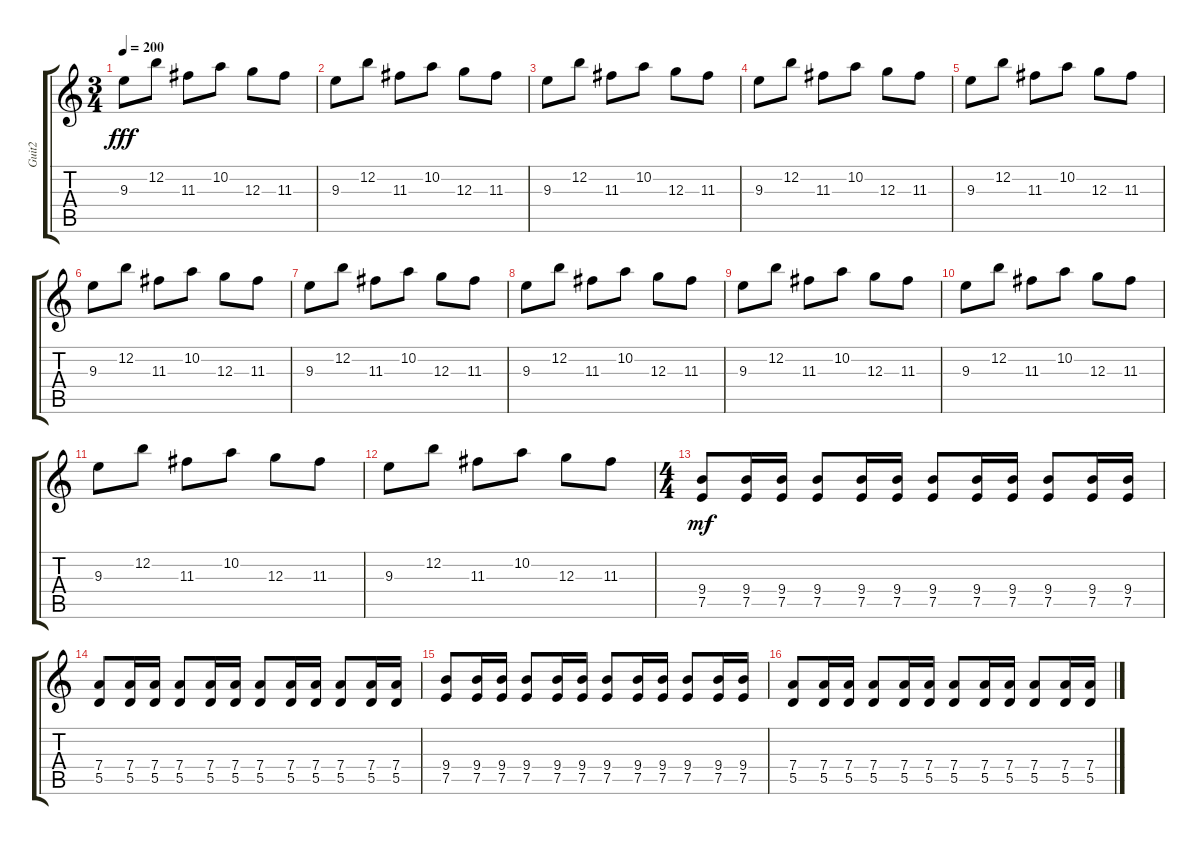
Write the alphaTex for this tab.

\track ("Guit2" "Guit2") {instrument overdrivenguitar}
\staff {score tabs}
\tuning (E4 B3 G3 D3 A2 E2) {hide}
\ts (3 4)
\tempo 200
\clef g2
\ks c
9.3.8{dy fff} 12.2.8 11.3.8 10.2.8 12.3.8 11.3.8 |
9.3.8 12.2.8 11.3.8 10.2.8 12.3.8 11.3.8 |
9.3.8 12.2.8 11.3.8 10.2.8 12.3.8 11.3.8 |
9.3.8 12.2.8 11.3.8 10.2.8 12.3.8 11.3.8 |
9.3.8 12.2.8 11.3.8 10.2.8 12.3.8 11.3.8 |
9.3.8 12.2.8 11.3.8 10.2.8 12.3.8 11.3.8 |
9.3.8 12.2.8 11.3.8 10.2.8 12.3.8 11.3.8 |
9.3.8 12.2.8 11.3.8 10.2.8 12.3.8 11.3.8 |
9.3.8 12.2.8 11.3.8 10.2.8 12.3.8 11.3.8 |
9.3.8 12.2.8 11.3.8 10.2.8 12.3.8 11.3.8 |
9.3.8 12.2.8 11.3.8 10.2.8 12.3.8 11.3.8 |
9.3.8 12.2.8 11.3.8 10.2.8 12.3.8 11.3.8 |
\ts (4 4)
(9.4 7.5).8{dy mf} (9.4 7.5).16 (9.4 7.5).16 (9.4 7.5).8 (9.4 7.5).16 (9.4 7.5).16 (9.4 7.5).8 (9.4 7.5).16 (9.4 7.5).16 (9.4 7.5).8 (9.4 7.5).16 (9.4 7.5).16 |
(7.4 5.5).8 (7.4 5.5).16 (7.4 5.5).16 (7.4 5.5).8 (7.4 5.5).16 (7.4 5.5).16 (7.4 5.5).8 (7.4 5.5).16 (7.4 5.5).16 (7.4 5.5).8 (7.4 5.5).16 (7.4 5.5).16 |
(9.4 7.5).8 (9.4 7.5).16 (9.4 7.5).16 (9.4 7.5).8 (9.4 7.5).16 (9.4 7.5).16 (9.4 7.5).8 (9.4 7.5).16 (9.4 7.5).16 (9.4 7.5).8 (9.4 7.5).16 (9.4 7.5).16 |
(7.4 5.5).8 (7.4 5.5).16 (7.4 5.5).16 (7.4 5.5).8 (7.4 5.5).16 (7.4 5.5).16 (7.4 5.5).8 (7.4 5.5).16 (7.4 5.5).16 (7.4 5.5).8 (7.4 5.5).16 (7.4 5.5).16
